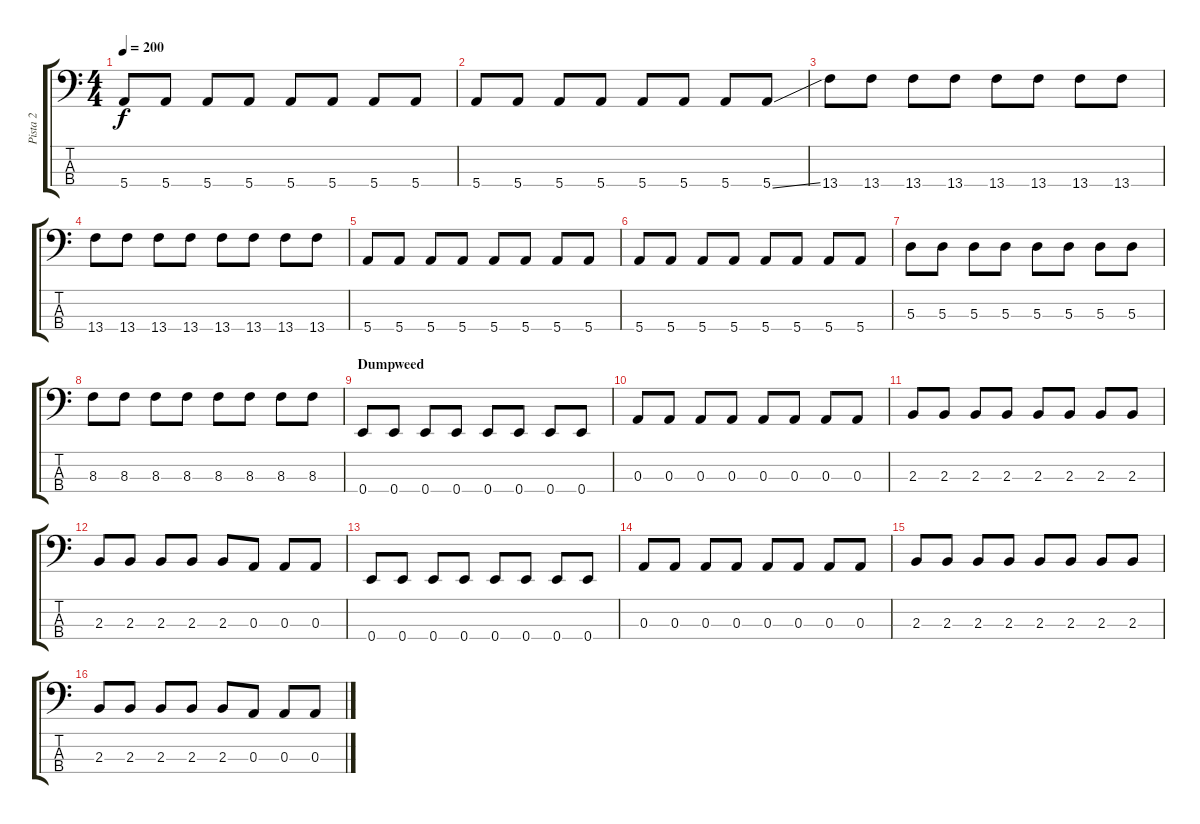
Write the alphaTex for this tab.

\track ("Pista 2" "Pista 2") {instrument electricbasspick}
\staff {score tabs}
\tuning (G2 D2 A1 E1) {hide}
\ts (4 4)
\tempo 200
\clef f4
\ks c
5.4.8{dy f} 5.4.8 5.4.8 5.4.8 5.4.8 5.4.8 5.4.8 5.4.8 |
5.4.8 5.4.8 5.4.8 5.4.8 5.4.8 5.4.8 5.4.8 5.4{ss}.8 |
13.4.8 13.4.8 13.4.8 13.4.8 13.4.8 13.4.8 13.4.8 13.4.8 |
13.4.8 13.4.8 13.4.8 13.4.8 13.4.8 13.4.8 13.4.8 13.4.8 |
5.4.8 5.4.8 5.4.8 5.4.8 5.4.8 5.4.8 5.4.8 5.4.8 |
5.4.8 5.4.8 5.4.8 5.4.8 5.4.8 5.4.8 5.4.8 5.4.8 |
5.3.8 5.3.8 5.3.8 5.3.8 5.3.8 5.3.8 5.3.8 5.3.8 |
8.3.8 8.3.8 8.3.8 8.3.8 8.3.8 8.3.8 8.3.8 8.3.8 |
\section ("" "Dumpweed")
0.4.8{instrument electricbasspick} 0.4.8 0.4.8 0.4.8 0.4.8 0.4.8 0.4.8 0.4.8 |
0.3.8 0.3.8 0.3.8 0.3.8 0.3.8 0.3.8 0.3.8 0.3.8 |
2.3.8 2.3.8 2.3.8 2.3.8 2.3.8 2.3.8 2.3.8 2.3.8 |
2.3.8 2.3.8 2.3.8 2.3.8 2.3.8 0.3.8 0.3.8 0.3.8 |
0.4.8 0.4.8 0.4.8 0.4.8 0.4.8 0.4.8 0.4.8 0.4.8 |
0.3.8 0.3.8 0.3.8 0.3.8 0.3.8 0.3.8 0.3.8 0.3.8 |
2.3.8 2.3.8 2.3.8 2.3.8 2.3.8 2.3.8 2.3.8 2.3.8 |
2.3.8 2.3.8 2.3.8 2.3.8 2.3.8 0.3.8 0.3.8 0.3.8
